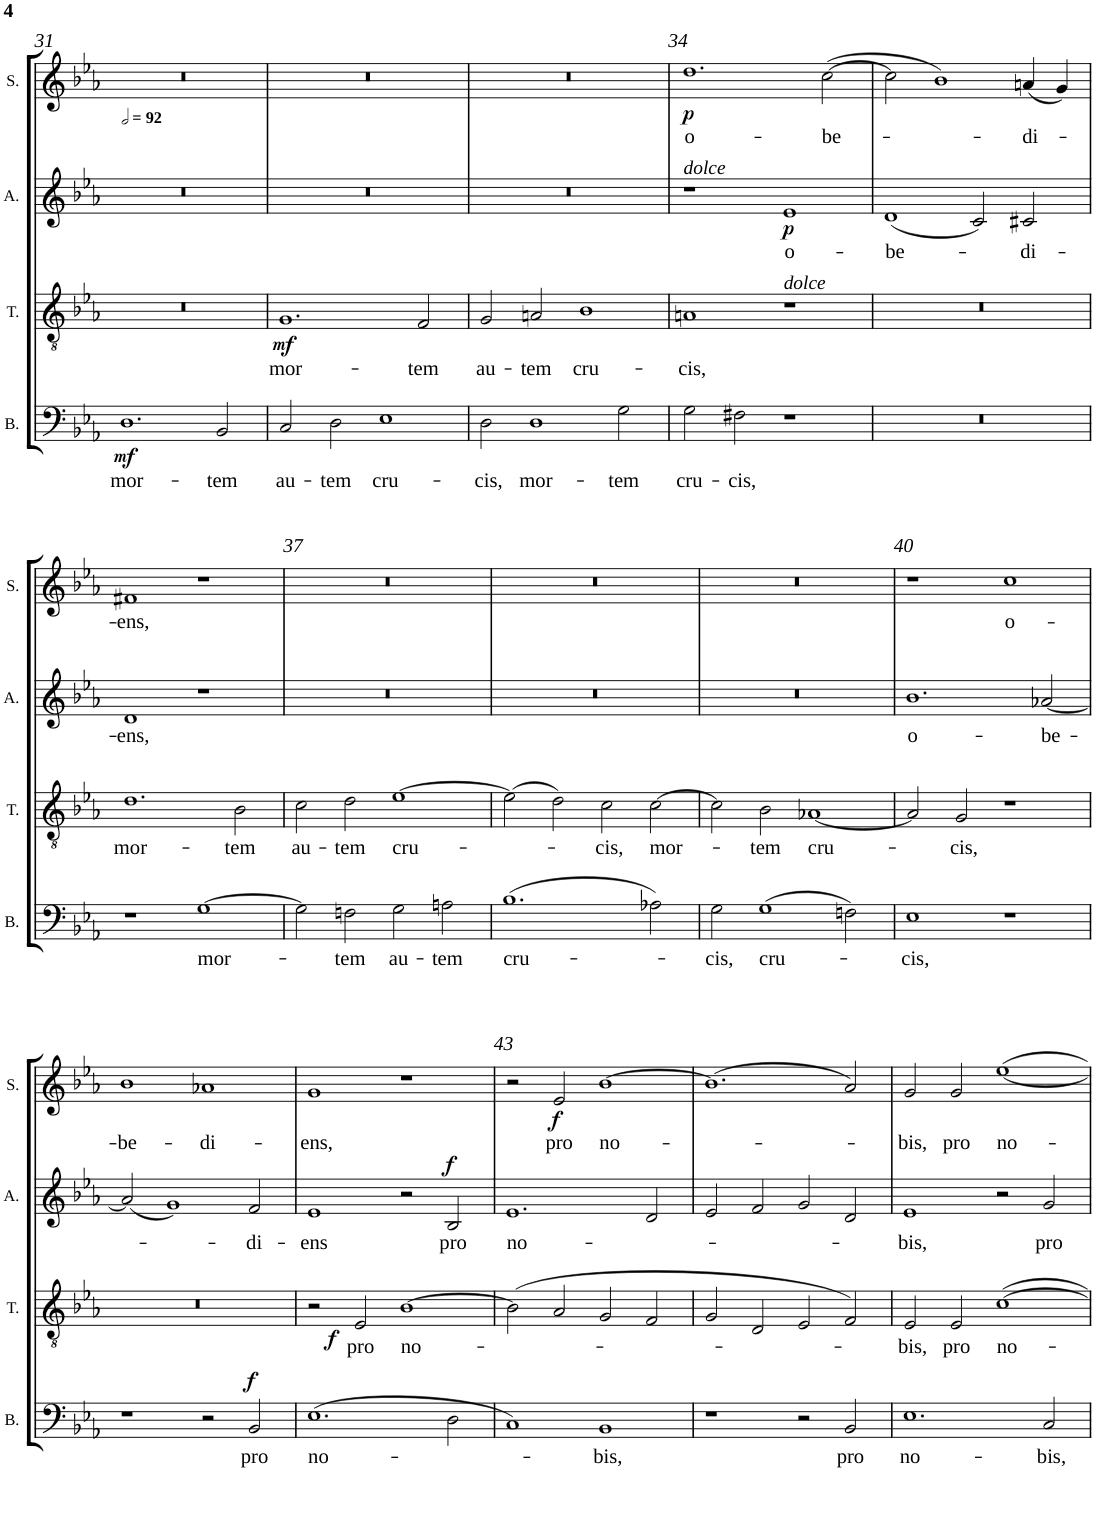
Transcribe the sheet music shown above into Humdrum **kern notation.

**kern	**text	**dynam	**kern	**text	**dynam	**kern	**text	**dynam	**kern	**text	**dynam
*part4	*part4	*part4	*part3	*part3	*part3	*part2	*part2	*part2	*part1	*part1	*part1
*staff4	*staff4	*staff4	*staff3	*staff3	*staff3	*staff2	*staff2	*staff2	*staff1	*staff1	*staff1
*I"Bass	*	*	*I"Tenor	*	*	*I"Alto	*	*	*I"Soprano	*	*
*I'B.	*	*	*I'T.	*	*	*I'A.	*	*	*I'S.	*	*
!!LO:PB:g=z
*clefF4	*	*	*clefGv2	*	*	*clefG2	*	*	*clefG2	*	*
*k[b-e-a-]	*	*	*k[b-e-a-]	*	*	*k[b-e-a-]	*	*	*k[b-e-a-]	*	*
*E-:	*	*	*E-:	*	*	*E-:	*	*	*E-:	*	*
*M4/2	*	*	*M4/2	*	*	*M4/2	*	*	*M4/2	*	*
*MM184	*	*	*MM184	*	*	*MM184	*	*	*MM184	*	*
=31	=31	=31	=31	=31	=31	=31	=31	=31	=31	=31	=31
!	!LO:LY:b	!LO:DY:b	!	!	!	!	!	!	!	!	!
1.D	mor-	mf	0r	.	.	0r	.	.	0r	.	.
!	!LO:LY:b	!	!	!	!	!	!	!	!	!	!
2BB-/	-tem	.	.	.	.	.	.	.	.	.	.
=32	=32	=32	=32	=32	=32	=32	=32	=32	=32	=32	=32
!	!LO:LY:b	!	!	!LO:LY:b	!LO:DY:b	!	!	!	!	!	!
2C/	au-	.	1.G	mor-	mf	0r	.	.	0r	.	.
!	!LO:LY:b	!	!	!	!	!	!	!	!	!	!
2D\	-tem	.	.	.	.	.	.	.	.	.	.
!	!LO:LY:b	!	!	!	!	!	!	!	!	!	!
1E-	cru-	.	.	.	.	.	.	.	.	.	.
!	!	!	!	!LO:LY:b	!	!	!	!	!	!	!
.	.	.	2F/	-tem	.	.	.	.	.	.	.
=33	=33	=33	=33	=33	=33	=33	=33	=33	=33	=33	=33
!	!LO:LY:b	!	!	!LO:LY:b	!	!	!	!	!	!	!
2D\	-cis,	.	2G/	au-	.	0r	.	.	0r	.	.
!	!LO:LY:b	!	!	!LO:LY:b	!	!	!	!	!	!	!
1D	mor-	.	2An/	-tem	.	.	.	.	.	.	.
!	!	!	!	!LO:LY:b	!	!	!	!	!	!	!
.	.	.	1B-	cru-	.	.	.	.	.	.	.
!	!LO:LY:b	!	!	!	!	!	!	!	!	!	!
2G\	-tem	.	.	.	.	.	.	.	.	.	.
=34	=34	=34	=34	=34	=34	=34	=34	=34	=34	=34	=34
!	!	!	!	!	!	!	!	!	!LO:TX:b:i:t=dolce	!	!
!	!LO:LY:b	!	!	!LO:LY:b	!	!	!	!	!	!LO:LY:b	!LO:DY:b
2G\	cru-	.	1An	-cis,	.	1r	.	.	1.dd	o-	p
!	!LO:LY:b	!	!	!	!	!	!	!	!	!	!
2F#X\	-cis,	.	.	.	.	.	.	.	.	.	.
!	!	!	!	!	!	!LO:TX:b:i:t=dolce	!	!	!	!	!
!	!	!	!	!	!	!	!LO:LY:b	!LO:DY:b	!	!	!
1r	.	.	1r	.	.	1e-	o-	p	.	.	.
!	!	!	!	!	!	!	!	!	!	!LO:LY:b	!
.	.	.	.	.	.	.	.	.	([2cc\	-be-	.
=35	=35	=35	=35	=35	=35	=35	=35	=35	=35	=35	=35
!	!	!	!	!	!	!	!LO:LY:b	!	!	!	!
0r	.	.	0r	.	.	(1d	-be-	.	2cc\]	.	.
.	.	.	.	.	.	.	.	.	1b-)	.	.
.	.	.	.	.	.	2c/)	.	.	.	.	.
!	!	!	!	!	!	!	!LO:LY:b	!	!	!LO:LY:b	!
.	.	.	.	.	.	2c#X/	-di-	.	(4an/	-di-	.
.	.	.	.	.	.	.	.	.	4g/)	.	.
!!LO:LB:g=z
=36	=36	=36	=36	=36	=36	=36	=36	=36	=36	=36	=36
!	!	!	!	!LO:LY:b	!	!	!LO:LY:b	!	!	!LO:LY:b	!
1r	.	.	1.d	mor-	.	1d	-ens,	.	1f#X	-ens,	.
!	!LO:LY:b	!	!	!	!	!	!	!	!	!	!
[1G	mor-	.	.	.	.	1r	.	.	1r	.	.
!	!	!	!	!LO:LY:b	!	!	!	!	!	!	!
.	.	.	2B-\	-tem	.	.	.	.	.	.	.
=37	=37	=37	=37	=37	=37	=37	=37	=37	=37	=37	=37
!	!	!	!	!LO:LY:b	!	!	!	!	!	!	!
2G\]	.	.	2c\	au-	.	0r	.	.	0r	.	.
!	!LO:LY:b	!	!	!LO:LY:b	!	!	!	!	!	!	!
2Fn\	-tem	.	2d\	-tem	.	.	.	.	.	.	.
!	!LO:LY:b	!	!	!LO:LY:b	!	!	!	!	!	!	!
2G\	au-	.	[1e-	cru-	.	.	.	.	.	.	.
!	!LO:LY:b	!	!	!	!	!	!	!	!	!	!
2An\	-tem	.	.	.	.	.	.	.	.	.	.
=38	=38	=38	=38	=38	=38	=38	=38	=38	=38	=38	=38
!	!LO:LY:b	!	!	!	!	!	!	!	!	!	!
(1.B-	cru-	.	(2e-\]	.	.	0r	.	.	0r	.	.
.	.	.	2d\)	.	.	.	.	.	.	.	.
!	!	!	!	!LO:LY:b	!	!	!	!	!	!	!
.	.	.	2c\	-cis,	.	.	.	.	.	.	.
!	!	!	!	!LO:LY:b	!	!	!	!	!	!	!
2A-X\)	.	.	[2c\	mor-	.	.	.	.	.	.	.
=39	=39	=39	=39	=39	=39	=39	=39	=39	=39	=39	=39
!	!LO:LY:b	!	!	!	!	!	!	!	!	!	!
2G\	-cis,	.	2c\]	.	.	0r	.	.	0r	.	.
!	!LO:LY:b	!	!	!LO:LY:b	!	!	!	!	!	!	!
(1G	cru-	.	2B-\	-tem	.	.	.	.	.	.	.
!	!	!	!	!LO:LY:b	!	!	!	!	!	!	!
.	.	.	[1A-X	cru-	.	.	.	.	.	.	.
2Fn\)	.	.	.	.	.	.	.	.	.	.	.
=40	=40	=40	=40	=40	=40	=40	=40	=40	=40	=40	=40
!	!LO:LY:b	!	!	!	!	!	!LO:LY:b	!	!	!	!
1E-	-cis,	.	2A-/]	.	.	1.b-	o-	.	1r	.	.
!	!	!	!	!LO:LY:b	!	!	!	!	!	!	!
.	.	.	2G/	-cis,	.	.	.	.	.	.	.
!	!	!	!	!	!	!	!	!	!	!LO:LY:b	!
1r	.	.	1r	.	.	.	.	.	1cc	o-	.
!	!	!	!	!	!	!	!LO:LY:b	!	!	!	!
.	.	.	.	.	.	[2a-X/	-be-	.	.	.	.
!!LO:LB:g=z
=41	=41	=41	=41	=41	=41	=41	=41	=41	=41	=41	=41
!	!	!	!	!	!	!	!	!	!	!LO:LY:b	!
1r	.	.	0r	.	.	(2a-/]	.	.	1b-	-be-	.
.	.	.	.	.	.	1g)	.	.	.	.	.
!	!	!	!	!	!	!	!	!	!	!LO:LY:b	!
2r	.	.	.	.	.	.	.	.	1a-X	-di-	.
!	!LO:LY:b	!LO:DY:a	!	!	!	!	!LO:LY:b	!	!	!	!
2BB-/	pro	f	.	.	.	2f/	-di-	.	.	.	.
=42	=42	=42	=42	=42	=42	=42	=42	=42	=42	=42	=42
!	!LO:LY:b	!	!	!	!	!	!LO:LY:b	!	!	!LO:LY:b	!
(1.E-	no-	.	2r	.	.	1e-	-ens	.	1g	-ens,	.
!	!	!	!	!LO:LY:b	!LO:DY:b	!	!	!	!	!	!
.	.	.	2E-/	pro	f	.	.	.	.	.	.
!	!	!	!	!LO:LY:b	!	!	!	!	!	!	!
.	.	.	[1B-	no-	.	2r	.	.	1r	.	.
!	!	!	!	!	!	!	!LO:LY:b	!LO:DY:a	!	!	!
2D\	.	.	.	.	.	2B-/	pro	f	.	.	.
=43	=43	=43	=43	=43	=43	=43	=43	=43	=43	=43	=43
!	!	!	!	!	!	!	!LO:LY:b	!	!	!	!
1C)	.	.	(2B-\]	.	.	1.e-	no-	.	2r	.	.
!	!	!	!	!	!	!	!	!	!	!LO:LY:b	!LO:DY:b
.	.	.	2A-/	.	.	.	.	.	2e-/	pro	f
!	!LO:LY:b	!	!	!	!	!	!	!	!	!LO:LY:b	!
1BB-	-bis,	.	2G/	.	.	.	.	.	[1b-	no-	.
.	.	.	2F/	.	.	2d/	.	.	.	.	.
=44	=44	=44	=44	=44	=44	=44	=44	=44	=44	=44	=44
1r	.	.	2G/	.	.	2e-/	.	.	(1.b-]	.	.
.	.	.	2D/	.	.	2f/	.	.	.	.	.
2r	.	.	2E-/	.	.	2g/	.	.	.	.	.
!	!LO:LY:b	!	!	!	!	!	!	!	!	!	!
2BB-/	pro	.	2F/)	.	.	2d/	.	.	2a-/)	.	.
=45	=45	=45	=45	=45	=45	=45	=45	=45	=45	=45	=45
!	!LO:LY:b	!	!	!LO:LY:b	!	!	!LO:LY:b	!	!	!LO:LY:b	!
1.E-	no-	.	2E-/	-bis,	.	1e-	-bis,	.	2g/	-bis,	.
!	!	!	!	!LO:LY:b	!	!	!	!	!	!LO:LY:b	!
.	.	.	2E-/	pro	.	.	.	.	2g/	pro	.
!	!	!	!	!LO:LY:b	!	!	!	!	!	!LO:LY:b	!
.	.	.	[1c	no-	.	2r	.	.	[<1ee-	no-	.
!	!LO:LY:b	!	!	!	!	!	!LO:LY:b	!	!	!	!
2C/	-bis,	.	.	.	.	2g/	pro	.	.	.	.
=	=	=	=	=	=	=	=	=	=	=	=
*-	*-	*-	*-	*-	*-	*-	*-	*-	*-	*-	*-
